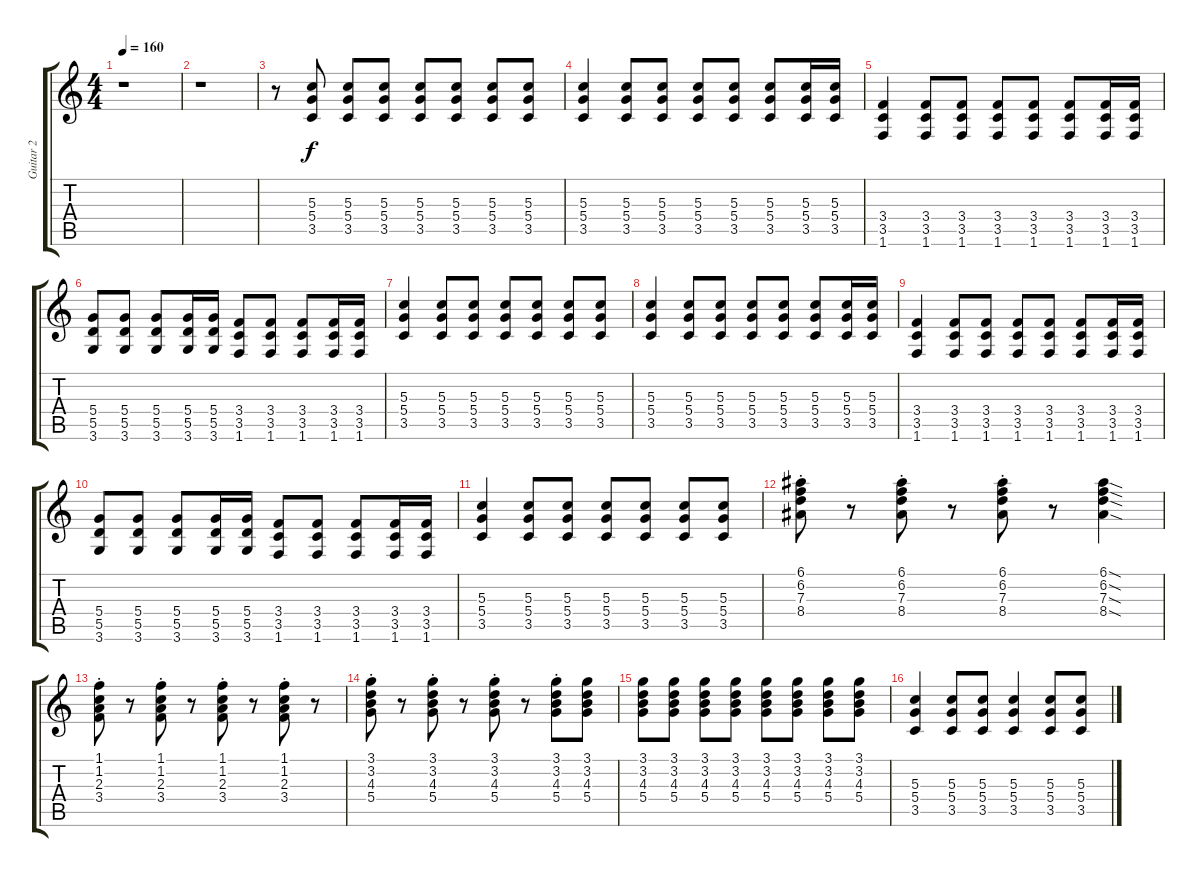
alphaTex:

\track ("Guitar 2" "Guitar 2") {instrument distortionguitar}
\staff {score tabs}
\tuning (E4 B3 G3 D3 A2 E2) {hide}
\ts (4 4)
\tempo 160
\clef g2
\ks c
r.1{dy f} |
r.1 |
r.8 (5.3 5.4 3.5).8 (5.3 5.4 3.5).8 (5.3 5.4 3.5).8 (5.3 5.4 3.5).8 (5.3 5.4 3.5).8 (5.3 5.4 3.5).8 (5.3 5.4 3.5).8 |
(5.3 5.4 3.5).4 (5.3 5.4 3.5).8 (5.3 5.4 3.5).8 (5.3 5.4 3.5).8 (5.3 5.4 3.5).8 (5.3 5.4 3.5).8 (5.3 5.4 3.5).16 (5.3 5.4 3.5).16 |
(3.4 3.5 1.6).4 (3.4 3.5 1.6).8 (3.4 3.5 1.6).8 (3.4 3.5 1.6).8 (3.4 3.5 1.6).8 (3.4 3.5 1.6).8 (3.4 3.5 1.6).16 (3.4 3.5 1.6).16 |
(5.4 5.5 3.6).8 (5.4 5.5 3.6).8 (5.4 5.5 3.6).8 (5.4 5.5 3.6).16 (5.4 5.5 3.6).16 (3.4 3.5 1.6).8 (3.4 3.5 1.6).8 (3.4 3.5 1.6).8 (3.4 3.5 1.6).16 (3.4 3.5 1.6).16 |
(5.3 5.4 3.5).4 (5.3 5.4 3.5).8 (5.3 5.4 3.5).8 (5.3 5.4 3.5).8 (5.3 5.4 3.5).8 (5.3 5.4 3.5).8 (5.3 5.4 3.5).8 |
(5.3 5.4 3.5).4 (5.3 5.4 3.5).8 (5.3 5.4 3.5).8 (5.3 5.4 3.5).8 (5.3 5.4 3.5).8 (5.3 5.4 3.5).8 (5.3 5.4 3.5).16 (5.3 5.4 3.5).16 |
(3.4 3.5 1.6).4 (3.4 3.5 1.6).8 (3.4 3.5 1.6).8 (3.4 3.5 1.6).8 (3.4 3.5 1.6).8 (3.4 3.5 1.6).8 (3.4 3.5 1.6).16 (3.4 3.5 1.6).16 |
(5.4 5.5 3.6).8 (5.4 5.5 3.6).8 (5.4 5.5 3.6).8 (5.4 5.5 3.6).16 (5.4 5.5 3.6).16 (3.4 3.5 1.6).8 (3.4 3.5 1.6).8 (3.4 3.5 1.6).8 (3.4 3.5 1.6).16 (3.4 3.5 1.6).16 |
(5.3 5.4 3.5).4 (5.3 5.4 3.5).8 (5.3 5.4 3.5).8 (5.3 5.4 3.5).8 (5.3 5.4 3.5).8 (5.3 5.4 3.5).8 (5.3 5.4 3.5).8 |
(6.1{st} 6.2{st} 7.3{st} 8.4{st}).8 r.8 (6.1{st} 6.2{st} 7.3{st} 8.4{st}).8 r.8 (6.1{st} 6.2{st} 7.3{st} 8.4{st}).8 r.8 (6.1{sod} 6.2{sod} 7.3{sod} 8.4{sod}).4 |
(1.1{st} 1.2{st} 2.3{st} 3.4{st}).8 r.8 (1.1{st} 1.2{st} 2.3{st} 3.4{st}).8 r.8 (1.1{st} 1.2{st} 2.3{st} 3.4{st}).8 r.8 (1.1{st} 1.2{st} 2.3{st} 3.4{st}).8 r.8 |
(3.1{st} 3.2{st} 4.3{st} 5.4{st}).8 r.8 (3.1{st} 3.2{st} 4.3{st} 5.4{st}).8 r.8 (3.1{st} 3.2{st} 4.3{st} 5.4{st}).8 r.8 (3.1{st} 3.2{st} 4.3{st} 5.4{st}).8 (3.1 3.2 4.3 5.4).8 |
(3.1 3.2 4.3 5.4).8 (3.1 3.2 4.3 5.4).8 (3.1 3.2 4.3 5.4).8 (3.1 3.2 4.3 5.4).8 (3.1 3.2 4.3 5.4).8 (3.1 3.2 4.3 5.4).8 (3.1 3.2 4.3 5.4).8 (3.1 3.2 4.3 5.4).8 |
(5.3 5.4 3.5).4 (5.3 5.4 3.5).8 (5.3 5.4 3.5).8 (5.3 5.4 3.5).4 (5.3 5.4 3.5).8 (5.3 5.4 3.5).8
